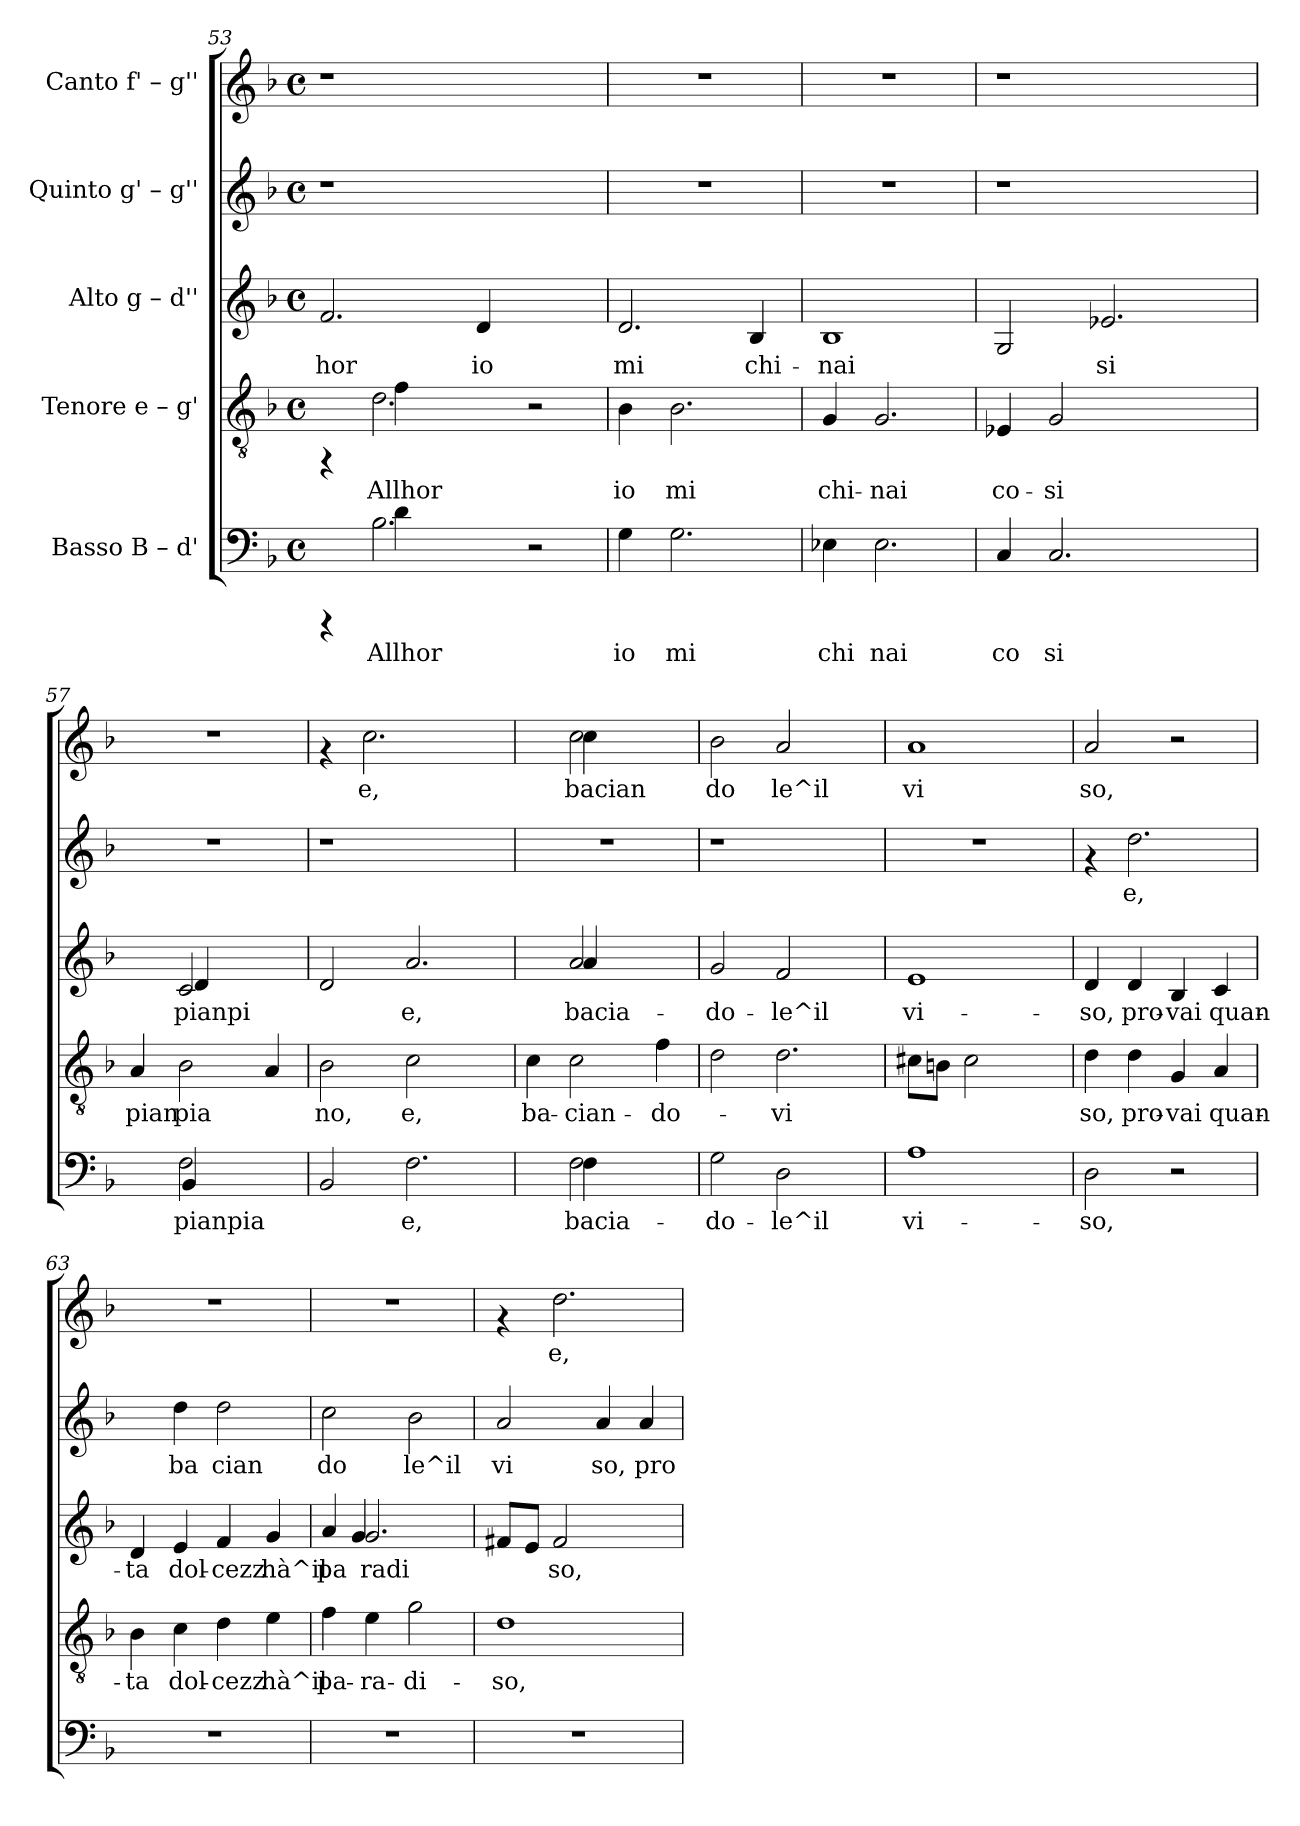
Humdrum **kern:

**kern	**text	**kern	**text	**kern	**text	**kern	**text	**kern	**text
*part5	*part5	*part4	*part4	*part3	*part3	*part2	*part2	*part1	*part1
*staff5	*staff5	*staff4	*staff4	*staff3	*staff3	*staff2	*staff2	*staff1	*staff1
*I"Basso  B – d'	*	*I"Tenore  e – g'	*	*I"Alto  g – d''	*	*I"Quinto  g' – g''	*	*I"Canto  f' – g''	*
*clefF4	*	*clefGv2	*	*clefG2	*	*clefG2	*	*clefG2	*
*k[b-]	*	*k[b-]	*	*k[b-]	*	*k[b-]	*	*k[b-]	*
*F:	*	*F:	*	*F:	*	*F:	*	*F:	*
*M4/4	*	*M4/4	*	*M4/4	*	*M4/4	*	*M4/4	*
*met(c)	*	*met(c)	*	*met(c)	*	*met(c)	*	*met(c)	*
=53	=53	=53	=53	=53	=53	=53	=53	=53	=53
*^	*	*^	*	*	*	*	*	*	*
!	!	!	!	!	!	!	!LO:LY:b:rj	!	!	!	!
4rCCC	4ryy	.	4rFF	4ryy	.	2.f/	hor	1r	.	1r	.
!	!	!LO:LY:b:cj	!	!	!LO:LY:b:rj	!	!	!	!	!	!
2.B-\	4d\	Allhor	2.d\	4f\	Allhor	.	.	.	.	.	.
.	1ryy	.	.	1ryy	.	.	.	.	.	.	.
!	!	!	!	!	!	!	!LO:LY:b:rj	!	!	!	!
.	.	.	.	.	.	4d/	io	.	.	.	.
2r	.	.	2r	.	.	2ryy	.	2ryy	.	2ryy	.
*v	*v	*	*	*	*	*	*	*	*	*	*
*	*	*v	*v	*	*	*	*	*	*	*
=54	=54	=54	=54	=54	=54	=54	=54	=54	=54
!	!LO:LY:b:cj	!	!LO:LY:b:rj	!	!LO:LY:b:rj	!	!	!	!
4G\	io	4B-\	io	2.d/	mi	1r	.	1r	.
!	!LO:LY:b:cj	!	!LO:LY:b:rj	!	!	!	!	!	!
2.G\	mi	2.B-\	mi	.	.	.	.	.	.
!	!	!	!	!	!LO:LY:b:rj	!	!	!	!
.	.	.	.	4B-/	chi-	.	.	.	.
=55	=55	=55	=55	=55	=55	=55	=55	=55	=55
!	!LO:LY:b:cj	!	!LO:LY:b:rj	!	!LO:LY:b:rj	!	!	!	!
4E-X\	chi	4G/	chi-	1B-	-nai	1r	.	1r	.
!	!LO:LY:b:cj	!	!LO:LY:b:rj	!	!	!	!	!	!
2.E-\	nai	2.G/	-nai	.	.	.	.	.	.
=56	=56	=56	=56	=56	=56	=56	=56	=56	=56
!	!LO:LY:b:cj	!	!LO:LY:b:rj	!	!	!	!	!	!
4C/	co	4E-X/	co-	2G/	.	1r	.	1r	.
!	!LO:LY:b:cj	!	!LO:LY:b:rj	!	!	!	!	!	!
2.C/	si	2G/	-si	.	.	.	.	.	.
!	!	!	!	!	!LO:LY:b:rj	!	!	!	!
.	.	.	.	2.e-X/	si	.	.	.	.
.	.	2ryy	.	.	.	.	.	.	.
4ryy	.	.	.	.	.	4ryy	.	4ryy	.
=57	=57	=57	=57	=57	=57	=57	=57	=57	=57
*^	*	*	*	*	*	*	*	*	*
!	!	!	!	!LO:LY:b:rj	!	!	!	!	!	!
*	*	*	*	*	*^	*	*	*	*	*
4ryy	4ryy	.	4A/	pian	4ryy	4ryy	.	1r	.	1r	.
!	!	!LO:LY:b:cj	!	!LO:LY:b:rj	!	!	!LO:LY:b:rj	!	!	!	!
2F\	4BB-/	pianpia	2B-\	pia-	2c/	4d/	pianpi	.	.	.	.
.	4ryy	.	.	.	.	4ryy	.	.	.	.	.
!	!	!	!	!LO:LY:b:rj	!	!	!	!	!	!	!
4ryy	4ryy	.	4A/	--	4ryy	4ryy	.	.	.	.	.
!!LO:PB:g=z
=58	=58	=58	=58	=58	=58	=58	=58	=58	=58	=58	=58
!	!	!	!	!LO:LY:b:rj	!	!	!	!	!	!	!
*v	*v	*	*	*	*v	*v	*	*	*	*	*
2BB-/	.	2B-\	-no,	2d/	.	1r	.	4rf	.
!	!	!	!	!	!	!	!	!	!LO:LY:b:rj
.	.	.	.	.	.	.	.	2.cc\	e,
!	!LO:LY:b:cj	!	!LO:LY:b:rj	!	!LO:LY:b:rj	!	!	!	!
2.F\	e,	2c\	e,	2.a/	e,	.	.	.	.
.	.	4ryy	.	.	.	4ryy	.	4ryy	.
=59	=59	=59	=59	=59	=59	=59	=59	=59	=59
*^	*	*	*	*	*	*	*	*	*
!	!	!	!	!LO:LY:b:rj	!	!	!	!	!	!
*	*	*	*	*	*^	*	*	*	*^	*
4ryy	4ryy	.	4c\	ba-	4ryy	4ryy	.	1r	.	4ryy	4ryy	.
!	!	!LO:LY:b:cj	!	!LO:LY:b:rj	!	!	!LO:LY:b:rj	!	!	!	!	!LO:LY:b:rj
2F\	4F\	bacia-	2c\	-cian-	2a/	4a/	bacia-	.	.	2cc\	4cc\	bacian
.	4ryy	.	.	.	.	4ryy	.	.	.	.	4ryy	.
!	!	!	!	!LO:LY:b:rj	!	!	!	!	!	!	!	!
4ryy	4ryy	.	4f\	-do-	4ryy	4ryy	.	.	.	4ryy	4ryy	.
=60	=60	=60	=60	=60	=60	=60	=60	=60	=60	=60	=60	=60
!	!	!LO:LY:b:cj	!	!	!	!	!LO:LY:b:rj	!	!	!	!	!LO:LY:b:rj
*v	*v	*	*	*	*v	*v	*	*	*	*v	*v	*
2G\	-do-	2d\	.	2g/	-do-	1r	.	2b-\	do
!	!LO:LY:b:cj	!	!LO:LY:b:rj	!	!LO:LY:b:rj	!	!	!	!LO:LY:b:rj
2D\	-le^il	2.d\	-vi-	2f/	-le^il	.	.	2a/	le^il
4ryy	.	.	.	4ryy	.	4ryy	.	4ryy	.
=61	=61	=61	=61	=61	=61	=61	=61	=61	=61
!	!LO:LY:b:cj	!	!LO:LY:b:rj	!	!LO:LY:b:rj	!	!	!	!LO:LY:b:rj
1A	vi-	8c#X\L	--	1e	vi-	1r	.	1a	vi
!	!	!	!LO:LY:b:rj	!	!	!	!	!	!
.	.	8B\J	--	.	.	.	.	.	.
!	!	!	!LO:LY:b:rj	!	!	!	!	!	!
.	.	2c#\	--	.	.	.	.	.	.
.	.	4ryy	.	.	.	.	.	.	.
=62	=62	=62	=62	=62	=62	=62	=62	=62	=62
!	!LO:LY:b:cj	!	!LO:LY:b:rj	!	!LO:LY:b:rj	!	!	!	!LO:LY:b:rj
2D\	-so,	4d\	-so,	4d/	-so,	4rf	.	2a/	so,
!	!	!	!LO:LY:b:rj	!	!LO:LY:b:rj	!	!LO:LY:b:rj	!	!
.	.	4d\	pro-	4d/	pro-	2.dd\	e,	.	.
!	!	!	!LO:LY:b:rj	!	!LO:LY:b:rj	!	!	!	!
2r	.	4G/	-vai	4B-/	-vai	.	.	2r	.
!	!	!	!LO:LY:b:rj	!	!LO:LY:b:rj	!	!	!	!
.	.	4A/	quan-	4c/	quan-	.	.	.	.
=63	=63	=63	=63	=63	=63	=63	=63	=63	=63
!	!	!	!LO:LY:b:rj	!	!LO:LY:b:rj	!	!	!	!
1r	.	4B-\	-ta	4d/	-ta	4ryy	.	1r	.
!	!	!	!LO:LY:b:rj	!	!LO:LY:b:rj	!	!LO:LY:b:rj	!	!
.	.	4c\	dol-	4e/	dol-	4dd\	ba	.	.
!	!	!	!LO:LY:b:rj	!	!LO:LY:b:rj	!	!LO:LY:b:rj	!	!
.	.	4d\	-cezz	4f/	-cezz	2dd\	cian	.	.
!	!	!	!LO:LY:b:rj	!	!LO:LY:b:rj	!	!	!	!
.	.	4e\	hà^il	4g/	hà^il	.	.	.	.
!!LO:PB:g=z
=64	=64	=64	=64	=64	=64	=64	=64	=64	=64
!	!	!	!LO:LY:b:rj	!	!LO:LY:b:rj	!	!LO:LY:b:rj	!	!
*	*	*	*	*^	*	*	*	*	*
1r	.	4f\	pa-	4a/	4ryy	pa	2cc\	do	1r	.
!	!	!	!LO:LY:b:rj	!	!	!LO:LY:b:rj	!	!	!	!
.	.	4e\	-ra-	2.g/	4g/	radi	.	.	.	.
!	!	!	!LO:LY:b:rj	!	!	!	!	!LO:LY:b:rj	!	!
.	.	2g\	-di-	.	2ryy	.	2b-\	le^il	.	.
=65	=65	=65	=65	=65	=65	=65	=65	=65	=65	=65
!	!	!	!LO:LY:b:rj	!	!	!LO:LY:b:rj	!	!LO:LY:b:rj	!	!
*	*	*	*	*v	*v	*	*	*	*	*
1r	.	1d	-so,	8f#X/L	.	2a/	vi	4rf	.
!	!	!	!	!	!LO:LY:b:rj	!	!	!	!
.	.	.	.	8e/J	.	.	.	.	.
!	!	!	!	!	!LO:LY:b:rj	!	!	!	!LO:LY:b:rj
.	.	.	.	2f#/	so,	.	.	2.dd\	e,
!	!	!	!	!	!	!	!LO:LY:b:rj	!	!
.	.	.	.	.	.	4a/	so,	.	.
!	!	!	!	!	!	!	!LO:LY:b:rj	!	!
.	.	.	.	4ryy	.	4a/	pro	.	.
=	=	=	=	=	=	=	=	=	=
*-	*-	*-	*-	*-	*-	*-	*-	*-	*-
